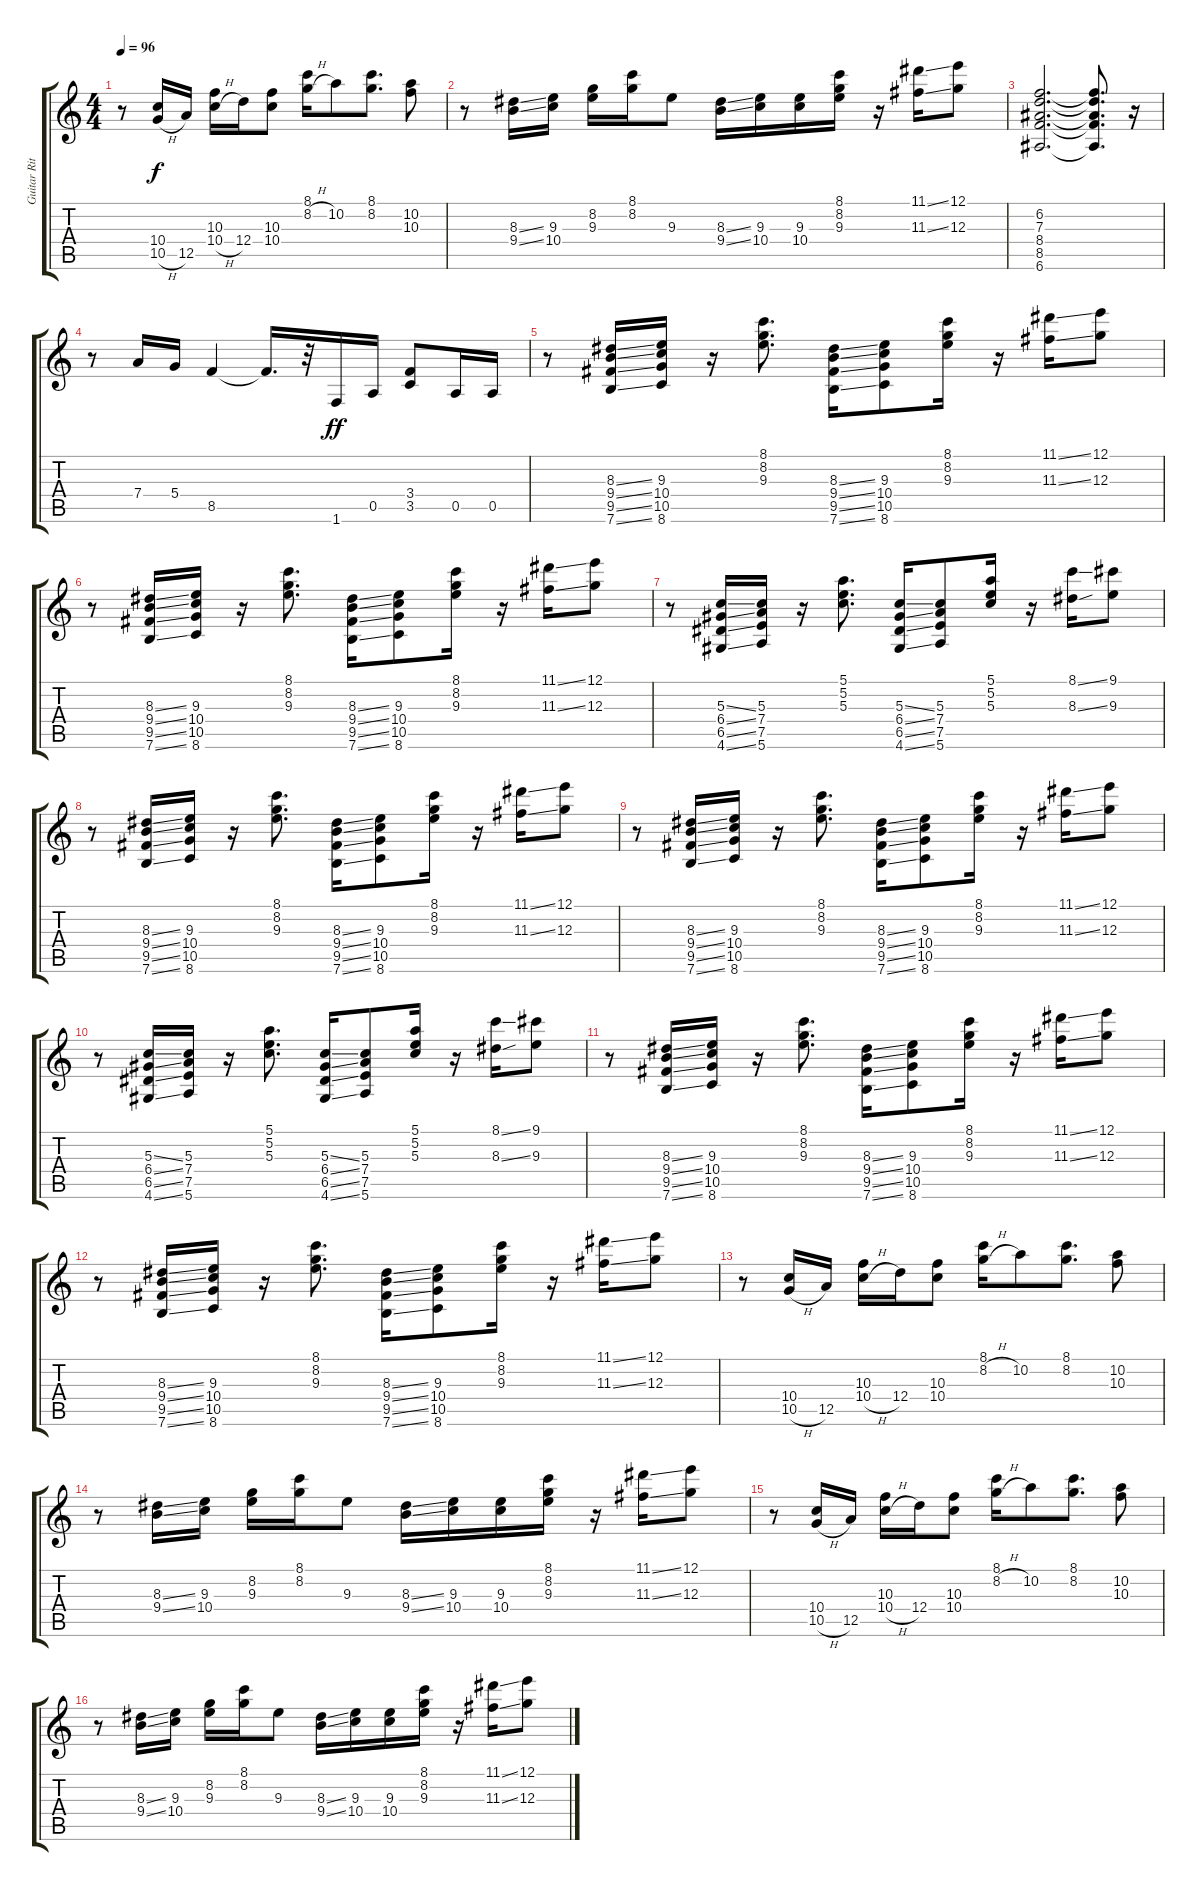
\track ("Guitar Ritmo" "Guitar Rit") {instrument overdrivenguitar}
\staff {score tabs}
\tuning (E4 B3 G3 D3 A2 E2) {hide}
\ts (4 4)
\tempo 96
\clef g2
\ks c
r.8{dy f} (10.4 10.5{h}).16 12.5.16 (10.3 10.4{h}).16 12.4.16 (10.3 10.4).8 (8.1 8.2{h}).16 10.2.8 (8.1 8.2).8{d} (10.2 10.3).8 |
r.8 (8.3{ss} 9.4{ss}).16 (9.3 10.4).16 (8.2 9.3).16 (8.1 8.2).16 9.3.8 (8.3{ss} 9.4{ss}).16 (9.3 10.4).16 (9.3 10.4).16 (8.1 8.2 9.3).16 r.16 (11.1{ss} 11.3{ss}).16 (12.1 12.3).8 |
(6.2 7.3 8.4 8.5 6.6).2{d} (6.2{t} 7.3{t} 8.4{t} 8.5{t} 6.6{t}).8{d} r.16 |
r.8 7.4.16 5.4.16 8.5.4 8.5{t}.16{d} r.32 1.6.16{dy ff} 0.5.16 (3.4 3.5).8 0.5.16 0.5.16 |
r.8 (8.3{ss} 9.4{ss} 9.5{ss} 7.6{ss}).16 (9.3 10.4 10.5 8.6).16 r.16 (8.1 8.2 9.3).8{d} (8.3{ss} 9.4{ss} 9.5{ss} 7.6{ss}).16 (9.3 10.4 10.5 8.6).8 (8.1 8.2 9.3).16 r.16 (11.1{ss} 11.3{ss}).16 (12.1 12.3).8 |
r.8 (8.3{ss} 9.4{ss} 9.5{ss} 7.6{ss}).16 (9.3 10.4 10.5 8.6).16 r.16 (8.1 8.2 9.3).8{d} (8.3{ss} 9.4{ss} 9.5{ss} 7.6{ss}).16 (9.3 10.4 10.5 8.6).8 (8.1 8.2 9.3).16 r.16 (11.1{ss} 11.3{ss}).16 (12.1 12.3).8 |
r.8 (5.3{ss} 6.4{ss} 6.5{ss} 4.6{ss}).16 (5.3 7.4 7.5 5.6).16 r.16 (5.1 5.2 5.3).8{d} (5.3{ss} 6.4{ss} 6.5{ss} 4.6{ss}).16 (5.3 7.4 7.5 5.6).8 (5.1 5.2 5.3).16 r.16 (8.1{ss} 8.3{ss}).16 (9.1 9.3).8 |
r.8 (8.3{ss} 9.4{ss} 9.5{ss} 7.6{ss}).16 (9.3 10.4 10.5 8.6).16 r.16 (8.1 8.2 9.3).8{d} (8.3{ss} 9.4{ss} 9.5{ss} 7.6{ss}).16 (9.3 10.4 10.5 8.6).8 (8.1 8.2 9.3).16 r.16 (11.1{ss} 11.3{ss}).16 (12.1 12.3).8 |
r.8 (8.3{ss} 9.4{ss} 9.5{ss} 7.6{ss}).16 (9.3 10.4 10.5 8.6).16 r.16 (8.1 8.2 9.3).8{d} (8.3{ss} 9.4{ss} 9.5{ss} 7.6{ss}).16 (9.3 10.4 10.5 8.6).8 (8.1 8.2 9.3).16 r.16 (11.1{ss} 11.3{ss}).16 (12.1 12.3).8 |
r.8 (5.3{ss} 6.4{ss} 6.5{ss} 4.6{ss}).16 (5.3 7.4 7.5 5.6).16 r.16 (5.1 5.2 5.3).8{d} (5.3{ss} 6.4{ss} 6.5{ss} 4.6{ss}).16 (5.3 7.4 7.5 5.6).8 (5.1 5.2 5.3).16 r.16 (8.1{ss} 8.3{ss}).16 (9.1 9.3).8 |
r.8 (8.3{ss} 9.4{ss} 9.5{ss} 7.6{ss}).16 (9.3 10.4 10.5 8.6).16 r.16 (8.1 8.2 9.3).8{d} (8.3{ss} 9.4{ss} 9.5{ss} 7.6{ss}).16 (9.3 10.4 10.5 8.6).8 (8.1 8.2 9.3).16 r.16 (11.1{ss} 11.3{ss}).16 (12.1 12.3).8 |
r.8 (8.3{ss} 9.4{ss} 9.5{ss} 7.6{ss}).16 (9.3 10.4 10.5 8.6).16 r.16 (8.1 8.2 9.3).8{d} (8.3{ss} 9.4{ss} 9.5{ss} 7.6{ss}).16 (9.3 10.4 10.5 8.6).8 (8.1 8.2 9.3).16 r.16 (11.1{ss} 11.3{ss}).16 (12.1 12.3).8 |
r.8 (10.4 10.5{h}).16 12.5.16 (10.3 10.4{h}).16 12.4.16 (10.3 10.4).8 (8.1 8.2{h}).16 10.2.8 (8.1 8.2).8{d} (10.2 10.3).8 |
r.8 (8.3{ss} 9.4{ss}).16 (9.3 10.4).16 (8.2 9.3).16 (8.1 8.2).16 9.3.8 (8.3{ss} 9.4{ss}).16 (9.3 10.4).16 (9.3 10.4).16 (8.1 8.2 9.3).16 r.16 (11.1{ss} 11.3{ss}).16 (12.1 12.3).8 |
r.8 (10.4 10.5{h}).16 12.5.16 (10.3 10.4{h}).16 12.4.16 (10.3 10.4).8 (8.1 8.2{h}).16 10.2.8 (8.1 8.2).8{d} (10.2 10.3).8 |
r.8 (8.3{ss} 9.4{ss}).16 (9.3 10.4).16 (8.2 9.3).16 (8.1 8.2).16 9.3.8 (8.3{ss} 9.4{ss}).16 (9.3 10.4).16 (9.3 10.4).16 (8.1 8.2 9.3).16 r.16 (11.1{ss} 11.3{ss}).16 (12.1 12.3).8
